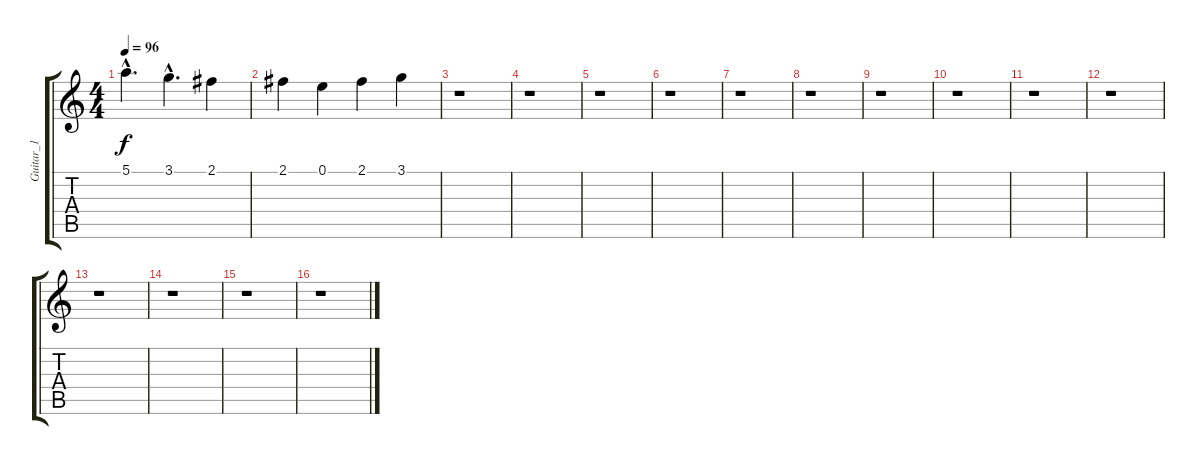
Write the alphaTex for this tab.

\track ("Guitar_1" "Guitar_1") {instrument electricguitarclean}
\staff {score tabs}
\tuning (E4 B3 G3 D3 A2 E2) {hide}
\ts (4 4)
\tempo 96
\clef g2
\ks c
5.1{hac}.4{d dy f volume 10} 3.1{hac}.4{d} 2.1.4 |
2.1.4{volume 10} 0.1.4 2.1.4 3.1.4 |
r.1 |
r.1 |
r.1 |
r.1 |
r.1 |
r.1 |
r.1 |
r.1 |
r.1 |
r.1 |
r.1 |
r.1 |
r.1 |
r.1
